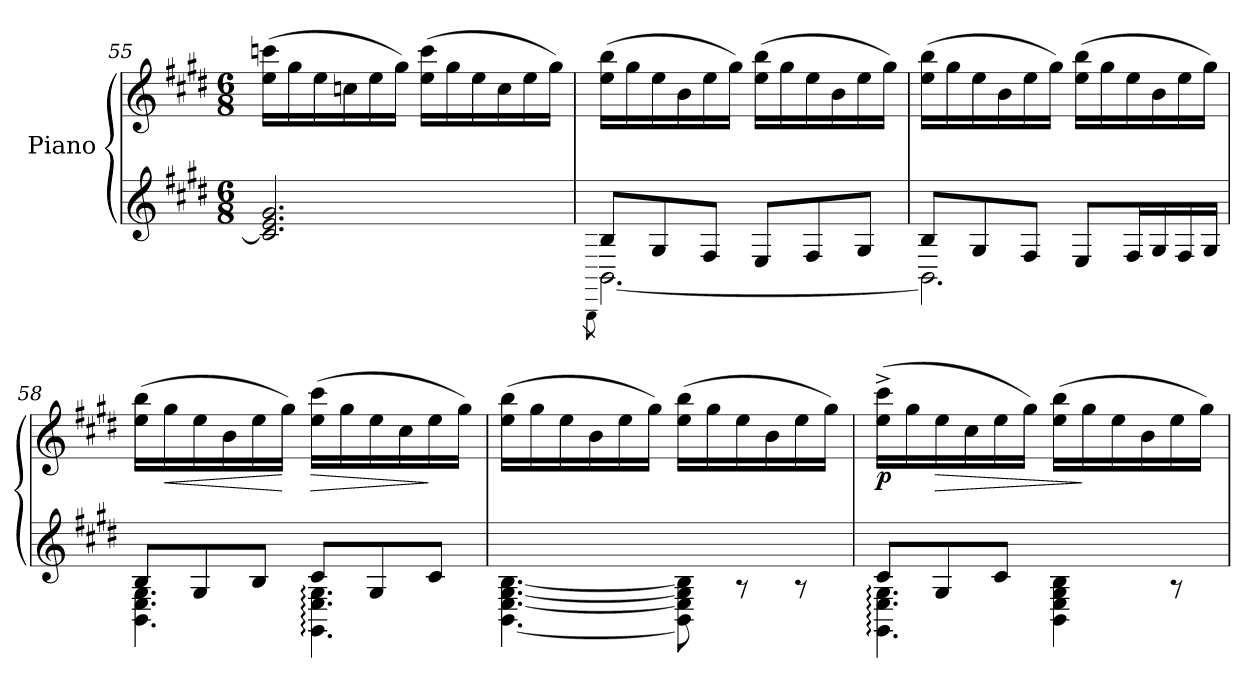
**kern	**kern	**dynam
*part1	*part1	*part1
*staff2	*staff1	*staff1/2
*I"Piano	*	*
*clefG2	*clefG2	*
*k[f#c#g#d#]	*k[f#c#g#d#]	*
*E:	*E:	*
*M6/8	*M6/8	*
=55	=55	=55
2.c/] 2.e/ 2.g#/	(>16ee\ 16cccn\LL	.
.	16gg#\	.
.	16ee\	.
.	16ccn\	.
.	16ee\	.
.	16gg#\JJ)	.
.	(>16ee\ 16ccc\LL	.
.	16gg#\	.
.	16ee\	.
.	16cc\	.
.	16ee\	.
.	16gg#\JJ)	.
=56	=56	=56
*^	*	*
.	8qBBB\	.	.
8B/L	[2.BB\	(>16ee\ 16bb\LL	.
.	.	16gg#\	.
8G#/	.	16ee\	.
.	.	16b\	.
8F#/J	.	16ee\	.
.	.	16gg#\JJ)	.
8E/L	.	(>16ee\ 16bb\LL	.
.	.	16gg#\	.
8F#/	.	16ee\	.
.	.	16b\	.
8G#/J	.	16ee\	.
.	.	16gg#\JJ)	.
!!LO:LB:g=z
=57	=57	=57	=57
8B/L	2.BB\]	(>16ee\ 16bb\LL	.
.	.	16gg#\	.
8G#/	.	16ee\	.
.	.	16b\	.
8F#/J	.	16ee\	.
.	.	16gg#\JJ)	.
8E/L	.	(>16ee\ 16bb\LL	.
.	.	16gg#\	.
16F#/L	.	16ee\	.
16G#/	.	16b\	.
16F#/	.	16ee\	.
16G#/JJ	.	16gg#\JJ)	.
=58	=58	=58	=58
8B/L	4.BB\ 4.E\ 4.G#\	(>16ee\ 16bb\LL	.
!	!	!	!LO:HP:b
.	.	16gg#\	<
8G#/	.	16ee\	.
.	.	16b\	.
8B/J	.	16ee\	.
.	.	16gg#\JJ)	[
!	!	!	!LO:HP:b
8c#/L	4.GG#\: 4.E\: 4.G#\:	(>16ee\ 16ccc#\LL	>
.	.	16gg#\	.
8G#/	.	16ee\	.
.	.	16cc#\	.
8c#/J	.	16ee\	]
.	.	16gg#\JJ)	.
=59	=59	=59	=59
2.ryy	[4.BB\ [4.E\ [4.G#\ [4.B\	(>16ee\ 16bb\LL	.
.	.	16gg#\	.
.	.	16ee\	.
.	.	16b\	.
.	.	16ee\	.
.	.	16gg#\JJ)	.
.	8BB\] 8E\] 8G#\] 8B\]	(>16ee\ 16bb\LL	.
.	.	16gg#\	.
.	8rA	16ee\	.
.	.	16b\	.
.	8rA	16ee\	.
.	.	16gg#\JJ)	.
!!LO:LB:g=z
=60	=60	=60	=60
!	!	!	!LO:DY:b
8c#/L	4.GG#\: 4.E\: 4.G#\:	(>16ee\^ 16ccc#\^LL	p
.	.	16gg#\	.
!	!	!	!LO:HP:b
8G#/	.	16ee\	>
.	.	16cc#\	.
8c#/J	.	16ee\	.
.	.	16gg#\JJ)	.
4.ryy	4BB\ 4E\ 4G#\ 4B\	(>16ee\ 16bb\LL	.
.	.	16gg#\	]
.	.	16ee\	.
.	.	16b\	.
.	8rA	16ee\	.
.	.	16gg#\JJ)	.
*v	*v	*	*
=	=	=
*-	*-	*-
